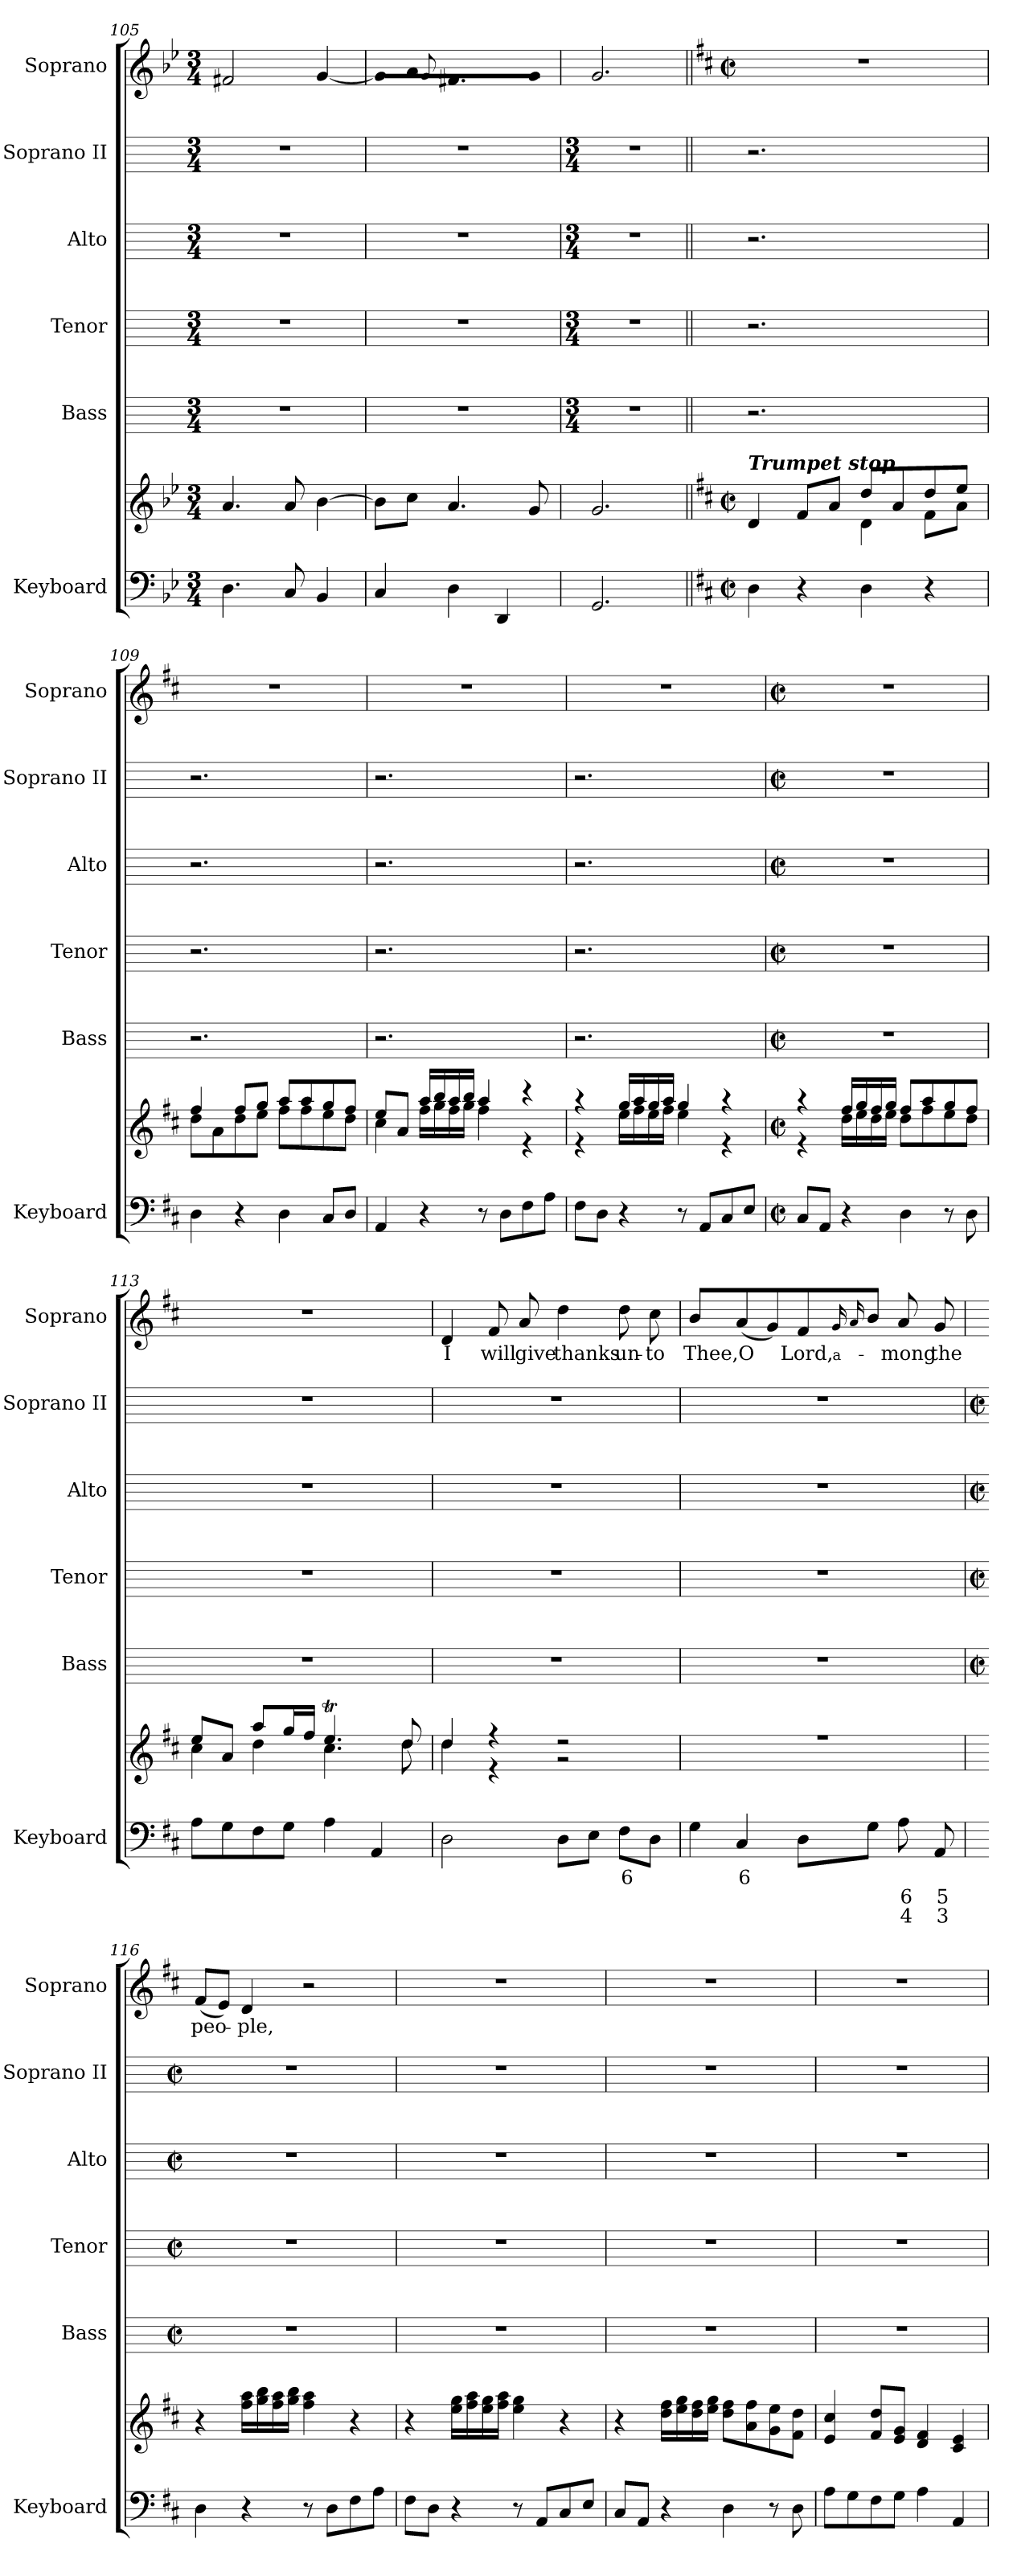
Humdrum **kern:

**kern	**text	**text	**text	**kern	**kern	**kern	**kern	**kern	**kern	**text
*part6	*part6	*part6	*part6	*part6	*part5	*part4	*part3	*part2	*part1	*part1
*staff7	*staff7	*staff7	*staff7	*staff6	*staff5	*staff4	*staff3	*staff2	*staff1	*staff1
*I"Keyboard	*	*	*	*	*I"Bass	*I"Tenor	*I"Alto	*I"Soprano II	*I"Soprano	*
*I'Keyboard	*	*	*	*	*I'Bass	*I'Tenor	*I'Alto	*I'Soprano II	*I'Soprano	*
*clefF4	*	*	*	*clefG2	*	*	*	*	*clefG2	*
*k[b-e-]	*	*	*	*k[b-e-]	*	*	*	*	*k[b-e-]	*
*B-:	*	*	*	*B-:	*	*	*	*	*B-:	*
*M3/4	*	*	*	*M3/4	*M3/4	*M3/4	*M3/4	*M3/4	*M3/4	*
=105	=105	=105	=105	=105	=105	=105	=105	=105	=105	=105
!	!	!	!	!	!	!	!	!	!	!LO:LY:b
4.D	.	.	.	4.a	2.r	2.r	2.r	2.r	2f#X	house
8C	.	.	.	8a	.	.	.	.	.	.
!	!	!	!	!	!	!	!	!	!	!LO:LY:b
4BB-	.	.	.	[4b-	.	.	.	.	[4g	with
=106	=106	=106	=106	=106	=106	=106	=106	=106	=106	=106
4C	.	.	.	8b-L]	2.r	2.r	2.r	2.r	8g]	.
!	!	!	!	!	!	!	!	!	!	!LO:LY:b
.	.	.	.	8ccJ	.	.	.	.	8a	a
!	!	!	!	!	!	!	!	!	!	!LO:LY:b
.	.	.	.	.	.	.	.	.	8qqgL	per-
4D	.	.	.	4.a	.	.	.	.	4.f#X	.
4DD	.	.	.	.	.	.	.	.	.	.
!	!	!	!	!	!	!	!	!	!	!LO:LY:b
.	.	.	.	8g	.	.	.	.	8gJ	fect
!!LO:LB:g=z
=107	=107	=107	=107	=107	=107	=107	=107	=107	=107	=107
*	*	*	*	*	*M3/4	*M3/4	*M3/4	*M3/4	*	*
*	*	*	*	*^	*	*	*	*	*	*
!	!	!	!	!	!LO:N:vis=1	!	!	!	!	!	!LO:LY:b
2.GG	.	.	.	2.g/	2.ryy	2.r	2.r	2.r	2.r	2.g	heart.
=108||	=108||	=108||	=108||	=108||	=108||	=108||	=108||	=108||	=108||	=108||	=108||
*k[f#c#]	*	*	*	*k[f#c#]	*	*	*	*	*	*k[f#c#]	*
*D:	*	*	*	*D:	*	*	*	*	*	*D:	*
*M2/2	*	*	*	*M2/2	*	*	*	*	*	*M2/2	*
*met(c|)	*	*	*	*met(c|)	*	*	*	*	*	*met(c|)	*
!	!	!	!	!LO:TX:a:Bi:t=Trumpet stop	!	!	!	!	!	!	!
4D	.	.	.	4d/	2ryy	2.r	2.r	2.r	2.r	1r	.
4r	.	.	.	8f#/L	.	.	.	.	.	.	.
.	.	.	.	8a/J	.	.	.	.	.	.	.
4D	.	.	.	8dd/L	4d\	.	.	.	.	.	.
.	.	.	.	8a/	.	.	.	.	.	.	.
4r	.	.	.	8dd/	8f#\L	4ryy	4ryy	4ryy	4ryy	.	.
.	.	.	.	8ee/J	8a\J	.	.	.	.	.	.
=109	=109	=109	=109	=109	=109	=109	=109	=109	=109	=109	=109
4D	.	.	.	4ff#/	8dd\L	2.r	2.r	2.r	2.r	1r	.
.	.	.	.	.	8a\	.	.	.	.	.	.
4r	.	.	.	8ff#/L	8dd\	.	.	.	.	.	.
.	.	.	.	8gg/J	8ee\J	.	.	.	.	.	.
4D	.	.	.	8aa/L	8ff#\L	.	.	.	.	.	.
.	.	.	.	8aa/	8ff#\	.	.	.	.	.	.
8C#L	.	.	.	8gg/	8ee\	4ryy	4ryy	4ryy	4ryy	.	.
8DJ	.	.	.	8ff#/J	8dd\J	.	.	.	.	.	.
=110	=110	=110	=110	=110	=110	=110	=110	=110	=110	=110	=110
4AA	.	.	.	8ee/L	4cc#\	2.r	2.r	2.r	2.r	1r	.
.	.	.	.	8a/J	.	.	.	.	.	.	.
4r	.	.	.	16aa/LL	16ff#\LL	.	.	.	.	.	.
.	.	.	.	16bb/	16gg\	.	.	.	.	.	.
.	.	.	.	16aa/	16ff#\	.	.	.	.	.	.
.	.	.	.	16bb/JJ	16gg\JJ	.	.	.	.	.	.
8r	.	.	.	4aa/	4ff#\	.	.	.	.	.	.
8DL	.	.	.	.	.	.	.	.	.	.	.
8F#	.	.	.	4r	4r	4ryy	4ryy	4ryy	4ryy	.	.
8AJ	.	.	.	.	.	.	.	.	.	.	.
=111	=111	=111	=111	=111	=111	=111	=111	=111	=111	=111	=111
8F#L	.	.	.	4r	4r	2.r	2.r	2.r	2.r	1r	.
8DJ	.	.	.	.	.	.	.	.	.	.	.
4r	.	.	.	16gg/LL	16ee\LL	.	.	.	.	.	.
.	.	.	.	16aa/	16ff#\	.	.	.	.	.	.
.	.	.	.	16gg/	16ee\	.	.	.	.	.	.
.	.	.	.	16aa/JJ	16ff#\JJ	.	.	.	.	.	.
8r	.	.	.	4gg/	4ee\	.	.	.	.	.	.
8AAL	.	.	.	.	.	.	.	.	.	.	.
8C#	.	.	.	4r	4r	4ryy	4ryy	4ryy	4ryy	.	.
8EJ	.	.	.	.	.	.	.	.	.	.	.
!!LO:LB:g=z
=112	=112	=112	=112	=112	=112	=112	=112	=112	=112	=112	=112
*M2/2	*	*	*	*M2/2	*	*M2/2	*M2/2	*M2/2	*M2/2	*M2/2	*
*met(c|)	*	*	*	*met(c|)	*	*met(c|)	*met(c|)	*met(c|)	*met(c|)	*met(c|)	*
8C#L	.	.	.	4r	4r	1r	1r	1r	1r	1r	.
8AAJ	.	.	.	.	.	.	.	.	.	.	.
4r	.	.	.	16ff#/LL	16dd\LL	.	.	.	.	.	.
.	.	.	.	16gg/	16ee\	.	.	.	.	.	.
.	.	.	.	16ff#/	16dd\	.	.	.	.	.	.
.	.	.	.	16gg/JJ	16ee\JJ	.	.	.	.	.	.
4D	.	.	.	8ff#/L	8dd\L	.	.	.	.	.	.
.	.	.	.	8aa/	8ff#\	.	.	.	.	.	.
8r	.	.	.	8gg/	8ee\	.	.	.	.	.	.
8D	.	.	.	8ff#/J	8dd\J	.	.	.	.	.	.
=113	=113	=113	=113	=113	=113	=113	=113	=113	=113	=113	=113
8AL	.	.	.	8ee/L	4cc#\	1r	1r	1r	1r	1r	.
8G	.	.	.	8a/J	.	.	.	.	.	.	.
8F#	.	.	.	8aa/L	4dd\	.	.	.	.	.	.
8GJ	.	.	.	16gg/L	.	.	.	.	.	.	.
.	.	.	.	16ff#/JJ	.	.	.	.	.	.	.
4A	.	.	.	4.eeT/	4.cc#\	.	.	.	.	.	.
4AA	.	.	.	.	.	.	.	.	.	.	.
.	.	.	.	8dd/	8dd\	.	.	.	.	.	.
=114	=114	=114	=114	=114	=114	=114	=114	=114	=114	=114	=114
!	!	!	!	!	!	!	!	!	!	!	!LO:LY:b
2D	.	.	.	4dd/	4dd\	1r	1r	1r	1r	4d	I
!	!	!	!	!	!	!	!	!	!	!	!LO:LY:b
.	.	.	.	4r	4r	.	.	.	.	8f#	will
!	!	!	!	!	!	!	!	!	!	!	!LO:LY:b
.	.	.	.	.	.	.	.	.	.	8a	give
!	!	!	!	!	!	!	!	!	!	!	!LO:LY:b
8DL	.	.	.	2r	2r	.	.	.	.	4dd	thanks
8EJ	.	.	.	.	.	.	.	.	.	.	.
!	!LO:LY:b	!	!	!	!	!	!	!	!	!	!LO:LY:b
8F#L	6	.	.	.	.	.	.	.	.	8dd	un-
!	!	!	!	!	!	!	!	!	!	!	!LO:LY:b
8DJ	.	.	.	.	.	.	.	.	.	8cc#	-to
=115	=115	=115	=115	=115	=115	=115	=115	=115	=115	=115	=115
!	!	!	!	!	!	!	!	!	!	!	!LO:LY:b
4G	.	.	.	1r	1ryy	1r	1r	1r	1r	4b/	Thee,
!	!LO:LY:b	!	!	!	!	!	!	!	!	!	!LO:LY:b
4C#	6	.	.	.	.	.	.	.	.	(<8aL	O
.	.	.	.	.	.	.	.	.	.	8gJ)	.
!	!	!	!	!	!	!	!	!	!	!	!LO:LY:b
8DL	.	.	.	.	.	.	.	.	.	8f#	Lord,
!	!	!	!	!	!	!	!	!	!	!	!LO:LY:b
.	.	.	.	.	.	.	.	.	.	16qqgLL	a-
.	.	.	.	.	.	.	.	.	.	16qqa	.
8GJ	.	.	.	.	.	.	.	.	.	8b/J	.
!	!	!LO:LY:b	!LO:LY:b	!	!	!	!	!	!	!	!LO:LY:b
8A	.	6	4	.	.	.	.	.	.	8a	mong
!	!	!LO:LY:b	!LO:LY:b	!	!	!	!	!	!	!	!LO:LY:b
8AAL	.	5	3	.	.	.	.	.	.	8g	the
*	*	*	*	*v	*v	*	*	*	*	*	*
!!LO:LB:g=z
=116	=116	=116	=116	=116	=116	=116	=116	=116	=116	=116
*	*	*	*	*	*M2/2	*M2/2	*M2/2	*M2/2	*	*
*	*	*	*	*	*met(c|)	*met(c|)	*met(c|)	*met(c|)	*	*
!	!	!	!	!	!	!	!	!	!	!LO:LY:b
4D	.	.	.	4r	1r	1r	1r	1r	(<8f#L	peo-
.	.	.	.	.	.	.	.	.	8eJ)	.
!	!	!	!	!	!	!	!	!	!	!LO:LY:b
4r	.	.	.	16ff# 16aaLL	.	.	.	.	4d	ple,
.	.	.	.	16gg 16bb	.	.	.	.	.	.
.	.	.	.	16ff# 16aa	.	.	.	.	.	.
.	.	.	.	16gg 16bbJJ	.	.	.	.	.	.
8r	.	.	.	4ff# 4aa	.	.	.	.	2r	.
8DL	.	.	.	.	.	.	.	.	.	.
8F#	.	.	.	4r	.	.	.	.	.	.
8AJ	.	.	.	.	.	.	.	.	.	.
=117	=117	=117	=117	=117	=117	=117	=117	=117	=117	=117
8F#L	.	.	.	4r	1r	1r	1r	1r	1r	.
8DJ	.	.	.	.	.	.	.	.	.	.
4r	.	.	.	16ee 16ggLL	.	.	.	.	.	.
.	.	.	.	16ff# 16aa	.	.	.	.	.	.
.	.	.	.	16ee 16gg	.	.	.	.	.	.
.	.	.	.	16ff# 16aaJJ	.	.	.	.	.	.
8r	.	.	.	4ee 4gg	.	.	.	.	.	.
8AAL	.	.	.	.	.	.	.	.	.	.
8C#	.	.	.	4r	.	.	.	.	.	.
8EJ	.	.	.	.	.	.	.	.	.	.
=118	=118	=118	=118	=118	=118	=118	=118	=118	=118	=118
8C#L	.	.	.	4r	1r	1r	1r	1r	1r	.
8AAJ	.	.	.	.	.	.	.	.	.	.
4r	.	.	.	16dd 16ff#LL	.	.	.	.	.	.
.	.	.	.	16ee 16gg	.	.	.	.	.	.
.	.	.	.	16dd 16ff#	.	.	.	.	.	.
.	.	.	.	16ee 16ggJJ	.	.	.	.	.	.
4D	.	.	.	8dd 8ff#L	.	.	.	.	.	.
.	.	.	.	8a 8ff#	.	.	.	.	.	.
8r	.	.	.	8g 8ee	.	.	.	.	.	.
8D	.	.	.	8f# 8ddJ	.	.	.	.	.	.
=119	=119	=119	=119	=119	=119	=119	=119	=119	=119	=119
8AL	.	.	.	4e 4cc#	1r	1r	1r	1r	1r	.
8G	.	.	.	.	.	.	.	.	.	.
8F#	.	.	.	8f# 8ddL	.	.	.	.	.	.
8GJ	.	.	.	8e 8gJ	.	.	.	.	.	.
4A	.	.	.	4d 4f#	.	.	.	.	.	.
4AA	.	.	.	4c# 4e	.	.	.	.	.	.
=	=	=	=	=	=	=	=	=	=	=
*-	*-	*-	*-	*-	*-	*-	*-	*-	*-	*-
